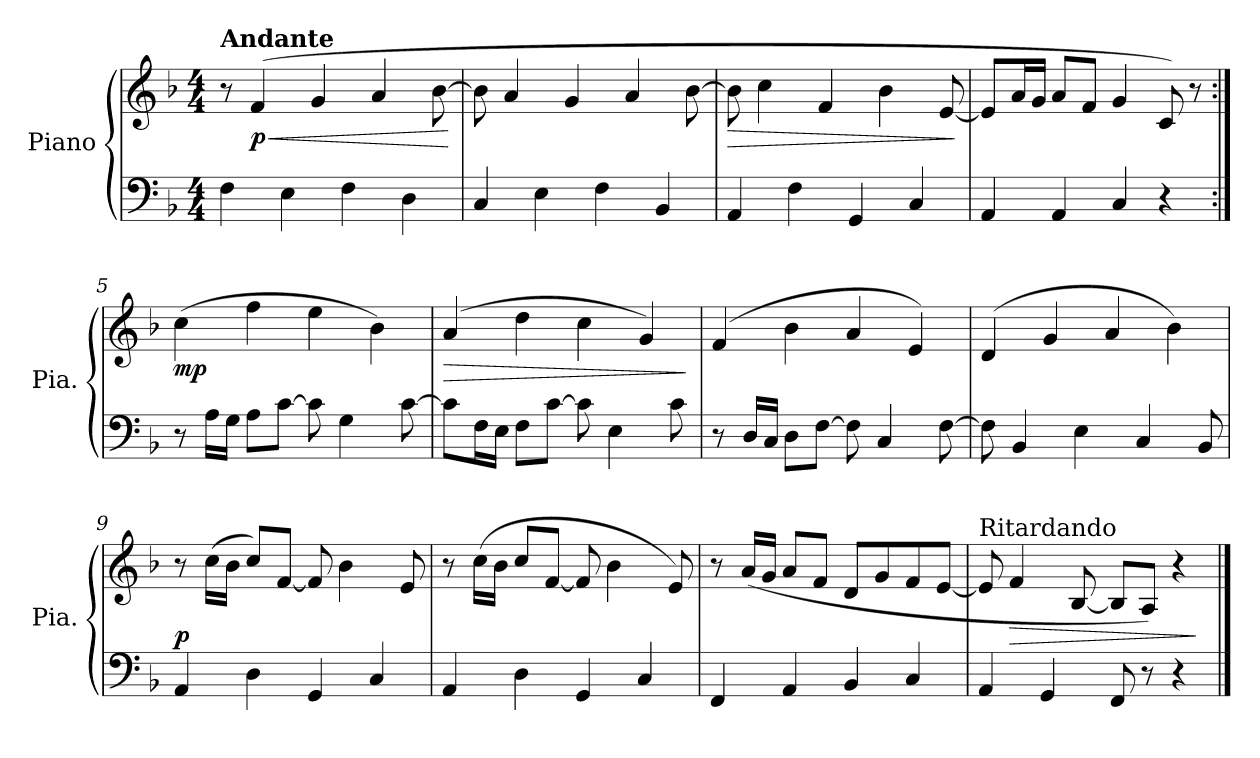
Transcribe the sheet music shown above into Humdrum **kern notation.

**kern	**kern	**dynam
*part1	*part1	*part1
*staff2	*staff1	*staff1/2
*I"Piano	*	*
*I'Pia.	*	*
*clefF4	*clefG2	*
*k[b-]	*k[b-]	*
*M4/4	*M4/4	*
*MM80	*MM80	*
=1	=1	=1
!	!LO:TX:a:B:t=Andante	!
4F\	8r	.
!	!	!LO:HP:b
!	!	!LO:DY:n=1:b
.	(4f/	< p
4E\	.	.
.	4g/	.
4F\	.	.
.	4a/	.
4D\	.	.
.	[8b-\	.
.	.	[
=2	=2	=2
4C/	8b-\]	.
.	4a/	.
4E\	.	.
.	4g/	.
4F\	.	.
.	4a/	.
4BB-/	.	.
.	[8b-\	.
=3	=3	=3
!	!	!LO:HP:b
4AA/	8b-\]	>
.	4cc\	.
4F\	.	.
.	4f/	.
4GG/	.	.
.	4b-\	.
4C/	.	.
.	[8e/	.
.	.	]
=4	=4	=4
4AA/	8e/L]	.
.	16a/L	.
.	16g/JJ	.
4AA/	8a/L	.
.	8f/J	.
4C/	4g/	.
4r	8c/)	.
.	8r	.
!!LO:LB:g=z
=5:|!	=5:|!	=5:|!
!	!	!LO:DY:b
8r	(4cc\	mp
16A\LL	.	.
16G\JJ	.	.
8A\L	4ff\	.
[8c\J	.	.
8c\]	4ee\	.
4G\	.	.
.	4b-\)	.
[8c\	.	.
=6	=6	=6
!	!	!LO:HP:b
8c\L]	(4a/	>
16F\L	.	.
16E\JJ	.	.
8F\L	4dd\	.
[8c\J	.	.
8c\]	4cc\	.
4E\	.	.
.	4g/)	.
8c\	.	.
.	.	]
=7	=7	=7
8r	(4f/	.
16D/LL	.	.
16C/JJ	.	.
8D\L	4b-\	.
[8F\J	.	.
8F\]	4a/	.
4C/	.	.
.	4e/)	.
[8F\	.	.
=8	=8	=8
8F\]	(4d/	.
4BB-/	.	.
.	4g/	.
4E\	.	.
.	4a/	.
4C/	.	.
.	4b-\)	.
8BB-/	.	.
!!LO:LB:g=z
=9	=9	=9
!	!	!LO:DY:a=2
4AA/	8r	p
.	(16cc\LL	.
.	16b-\JJ	.
4D\	8cc/L)	.
.	[8f/J	.
4GG/	8f/]	.
.	4b-\	.
4C/	.	.
.	8e/	.
=10	=10	=10
4AA/	8r	.
.	(16cc\LL	.
.	16b-\JJ	.
4D\	8cc/L	.
.	[8f/J	.
4GG/	8f/]	.
.	4b-\	.
4C/	.	.
.	8e/)	.
=11	=11	=11
4FF/	8r	.
.	(16a/LL	.
.	16g/JJ	.
4AA/	8a/L	.
.	8f/J	.
4BB-/	8d/L	.
.	8g/	.
4C/	8f/	.
.	[8e/J	.
=12	=12	=12
!	!LO:TX:a:t=Ritardando	!
4AA/	8e/]	.
!	!	!LO:HP:b
.	4f/	>
4GG/	.	.
.	[8B-/	.
8FF/	8B-/L]	.
8r	8A/J)	.
4r	4r	.
.	.	]
==	==	==
*-	*-	*-
